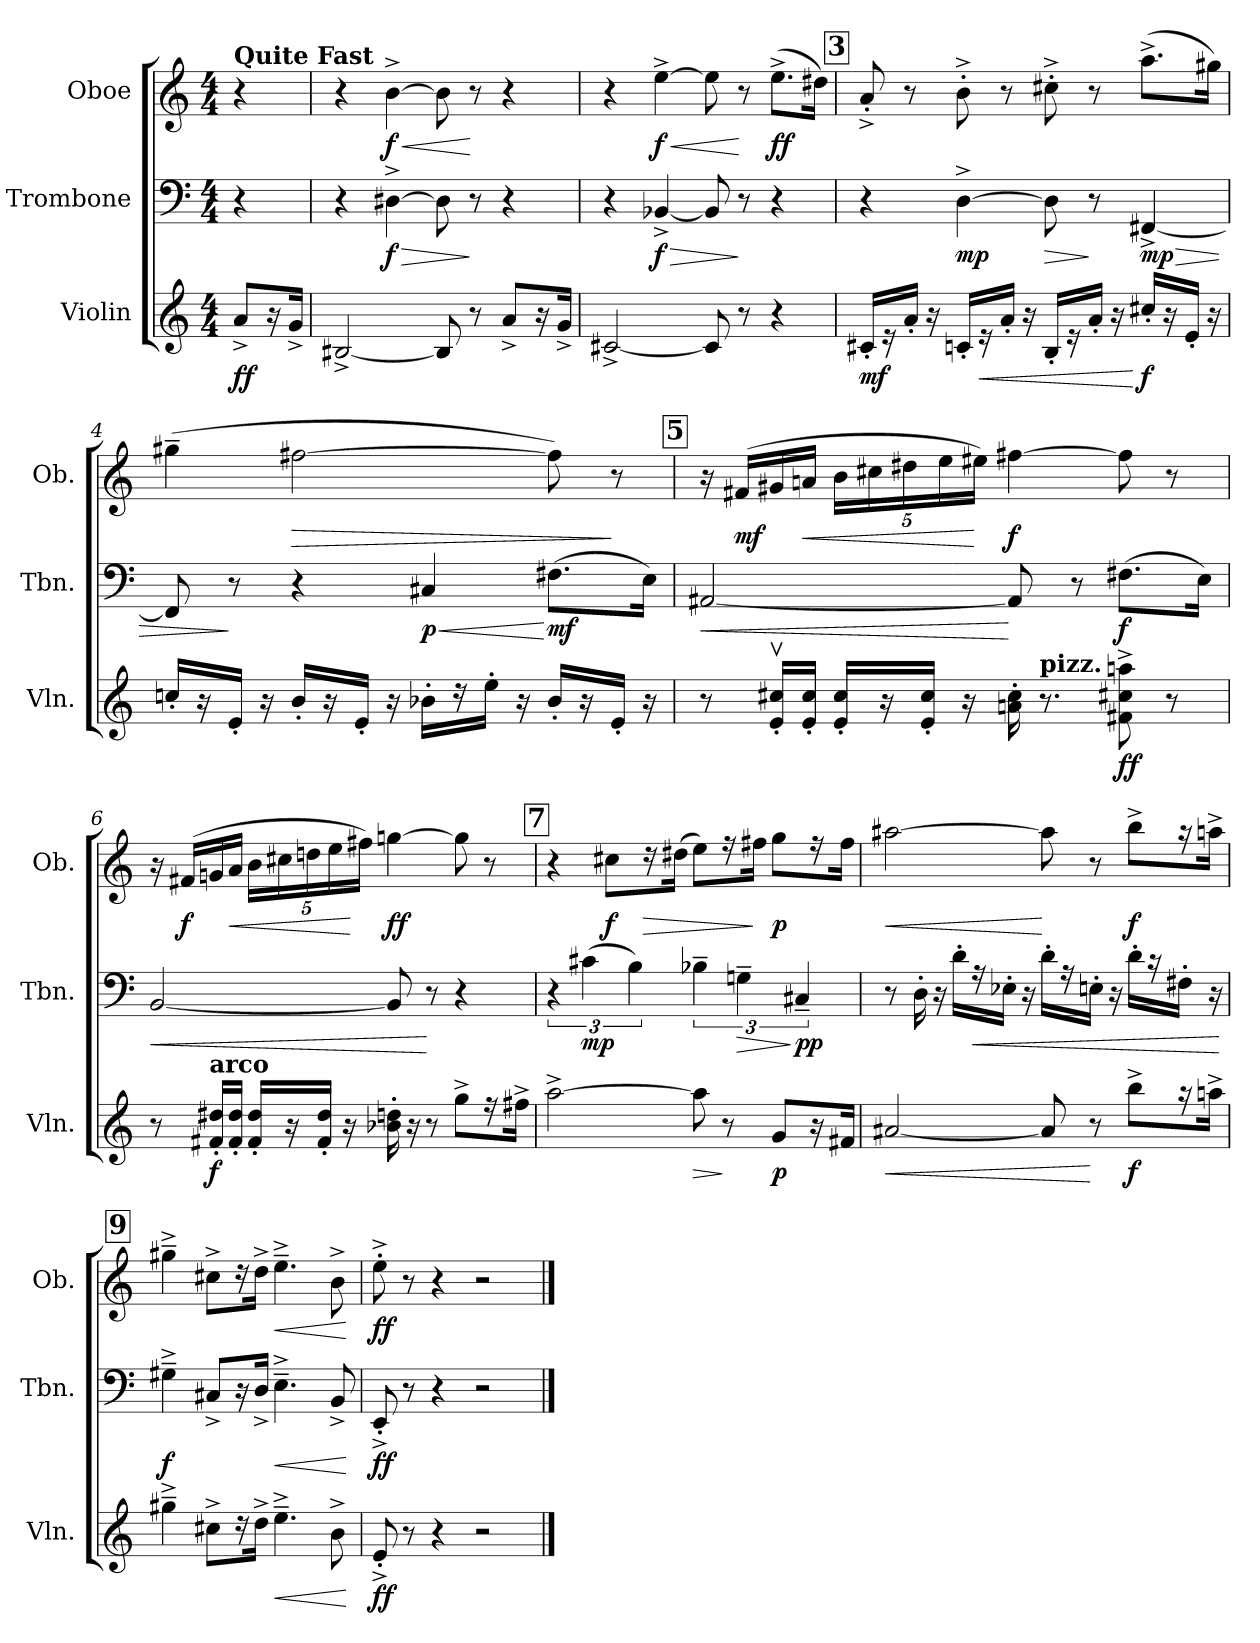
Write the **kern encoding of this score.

**kern	**dynam	**kern	**dynam	**kern	**dynam
*part3	*part3	*part2	*part2	*part1	*part1
*staff3	*staff3	*staff2	*staff2	*staff1	*staff1
*I"Violin	*	*I"Trombone	*	*I"Oboe	*
*I'Vln.	*	*I'Tbn.	*	*I'Ob.	*
*clefG2	*	*clefF4	*	*clefG2	*
*k[]	*	*k[]	*	*k[]	*
*C:	*	*C:	*	*C:	*
*M4/4	*	*M4/4	*	*M4/4	*
*MM120	*	*MM120	*	*MM120	*
=	=	=	=	=	=
!	!	!	!	!LO:TX:a:B:t=Quite Fast	!
!	!LO:DY:b	!	!	!	!
8a^</L	ff	4r	.	4r	.
16r	.	.	.	.	.
16g^</Jk	.	.	.	.	.
=1	=1	=1	=1	=1	=1
[2B#X^</	.	4r	.	4r	.
!	!	!	!LO:HP:b	!	!LO:HP:b
!	!	!	!LO:DY:n=1:b	!	!LO:DY:n=1:b
.	.	[4D#X^>\	> f	[4b^>\	< f
8B#/]	.	8D#\]	.	8b\]	.
8r	.	8r	]	8r	[
8a^</L	.	4r	.	4r	.
16r	.	.	.	.	.
16g^</Jk	.	.	.	.	.
=2	=2	=2	=2	=2	=2
[2c#X^</	.	4r	.	4r	.
!	!	!	!LO:HP:b	!	!LO:HP:b
!	!	!	!LO:DY:n=1:b	!	!LO:DY:n=1:b
.	.	[4BB-X^</	> f	[4ee^>\	< f
8c#/]	.	8BB-/]	.	8ee\]	.
8r	.	8r	]	8r	[
!	!	!	!	!	!LO:DY:n=2:b
4r	.	4r	.	(>8.ee^>\L	ff
.	.	.	.	16dd#X\Jk)	.
!!LO:LB:g=z
!!LO:REH:place=s1:a:t=3
=3	=3	=3	=3	=3	=3
!	!LO:DY:b	!	!	!	!
16c#X'</KL	mf	4r	.	8a^<'</	.
16r	.	.	.	.	.
16a'</Jk	.	.	.	8r	.
16r	.	.	.	.	.
!	!	!	!LO:DY:b	!	!
16cn'</KL	.	[4D^>\	mp	8b^>'>\	.
!	!LO:HP:b	!	!	!	!
16r	<	.	.	.	.
16a'</Jk	.	.	.	8r	.
16r	.	.	.	.	.
!	!	!	!LO:HP:b	!	!
16B'</KL	.	8D\]	>	8cc#X^>'>\	.
16r	.	.	.	.	.
16a'</Jk	.	8r	]	8r	.
16r	.	.	.	.	.
!	!LO:DY:n=1:b	!	!LO:HP:b	!	!
!	!	!	!LO:DY:n=1:b	!	!
16cc#X'</KL	[ f	[4FF#X^</	> mp	(>8.aa^>\L	.
16r	.	.	.	.	.
16e'</Jk	.	.	.	.	.
16r	.	.	.	16gg#X\Jk)	.
=4	=4	=4	=4	=4	=4
16ccn'</KL	.	8FF#/]	.	(>4gg#X~>\	.
16r	.	.	.	.	.
16e'</Jk	.	8r	]	.	.
16r	.	.	.	.	.
!	!	!	!	!	!LO:HP:b
16b'</KL	.	4r	.	[2ff#X\	>
16r	.	.	.	.	.
16e'</Jk	.	.	.	.	.
16r	.	.	.	.	.
!	!	!	!LO:HP:b	!	!
!	!	!	!LO:DY:n=1:b	!	!
16b-X'>\KL	.	4C#X/	< p	.	.
16r	.	.	.	.	.
16ee'>\Jk	.	.	.	.	.
16r	.	.	.	.	.
!	!	!	!LO:DY:n=2:b	!	!
16b-'</KL	.	(>8.F#X\L	[ mf	8ff#\])	.
16r	.	.	.	.	.
16e'</Jk	.	.	.	8r	]
16r	.	16E\Jk)	.	.	.
!!LO:LB:g=z
!!LO:REH:place=s1:a:t=5
=5	=5	=5	=5	=5	=5
!	!	!	!LO:HP:b	!	!
8r	.	[2AA#X/	<	16r	.
!	!	!	!	!	!LO:DY:b
.	.	.	.	(>16f#X/LL	mf
16e/v>'< 16cc#X/v>'<LL	.	.	.	16g#X/	.
!	!	!	!	!	!LO:HP:b
16e/'< 16cc#/'<JJ	.	.	.	16an/JJ	<
16e/'< 16cc#/'<KL	.	.	.	20b\LL	.
.	.	.	.	20cc#X\	.
16r	.	.	.	.	.
.	.	.	.	20dd#X\	.
16e/'< 16cc#/'<Jk	.	.	.	.	.
.	.	.	.	20ee\	.
16r	.	.	.	.	.
.	.	.	.	20ee#X\JJ)	[
!	!	!	!	!	!LO:DY:b
16an\'> 16cc#\'>	.	8AA#/]	[	[4ff#X\	f
!LO:TX:a:B:t=pizz.	!	!	!	!	!
8.r	.	.	.	.	.
.	.	8r	.	.	.
!	!LO:DY:b	!	!LO:DY:b	!	!
8f#X\^> 8cc#X\^> 8aan\^>	ff	(>8.F#X\L	f	8ff#\]	.
8r	.	.	.	8r	.
.	.	16E\Jk)	.	.	.
=6	=6	=6	=6	=6	=6
!	!	!	!LO:HP:b	!	!
8r	.	[2BB/	<	16r	.
!	!	!	!	!	!LO:DY:b
.	.	.	.	(>16f#X/LL	f
!LO:TX:a:B:t=arco	!	!	!	!	!
!	!LO:DY:b	!	!	!	!
16f#X/'< 16dd#X/'<LL	f	.	.	16gn/	.
!	!	!	!	!	!LO:HP:b
16f#/'< 16dd#/'<JJ	.	.	.	16a/JJ	<
16f#/'< 16dd#/'<KL	.	.	.	20b\LL	.
.	.	.	.	20cc#X\	.
16r	.	.	.	.	.
.	.	.	.	20ddn\	.
16f#/'< 16dd#/'<Jk	.	.	.	.	.
.	.	.	.	20ee\	.
16r	.	.	.	.	.
.	.	.	.	20ff#X\JJ)	[
!	!	!	!	!	!LO:DY:b
16b-X\'> 16ddn\'>	.	8BB/]	.	[4ggn\	ff
16r	.	.	.	.	.
8r	.	8r	[	.	.
8gg^>\L	.	4r	.	8gg\]	.
16r	.	.	.	8r	.
16ff#X^>\Jk	.	.	.	.	.
!!LO:PB:g=z
!!LO:REH:place=s1:a:t=7
=7	=7	=7	=7	=7	=7
[2aa^>\	.	6r	.	4r	.
!	!	!	!LO:DY:b	!	!
.	.	(>6c#X\	mp	.	.
!	!	!	!	!	!LO:DY:b
.	.	.	.	8cc#X\L	f
.	.	6B\)	.	.	.
!	!	!	!	!	!LO:HP:b
.	.	.	.	16r	>
.	.	.	.	(>16dd#X\Jk	.
!	!LO:HP:b	!	!	!	!
8aa\]	>	6B-X~>\	.	8ee\L)	.
8r	]	.	.	16r	.
!	!	!	!LO:HP:b	!	!
.	.	6Gn~>\	>	.	.
.	.	.	.	16ff#X\Jk	]
!	!LO:DY:b	!	!	!	!LO:DY:b
8g/L	p	.	.	8gg\L	p
!	!	!	!LO:DY:n=1:b	!	!
.	.	6C#X~</	] pp	.	.
16r	.	.	.	16r	.
16f#X/Jk	.	.	.	16ff#\Jk	.
=8	=8	=8	=8	=8	=8
!	!LO:HP:b	!	!	!	!LO:HP:b
[2a#X/	<	8r	.	[2aa#X\	<
.	.	16D'>\	.	.	.
.	.	16r	.	.	.
.	.	16d'>\KL	.	.	.
!	!	!	!LO:HP:b	!	!
.	.	16r	<	.	.
.	.	16E-X'>\Jk	.	.	.
.	.	16r	.	.	.
8a#/]	.	16d'>\KL	.	8aa#\]	[
.	.	16r	.	.	.
8r	[	16En'>\Jk	.	8r	.
.	.	16r	.	.	.
!	!LO:DY:b	!	!	!	!LO:DY:b
8bb^>\L	f	16d'>\KL	.	8bb^>\L	f
.	.	16r	.	.	.
16r	.	16F#X'>\Jk	.	16r	.
16aan^>\Jk	.	16r	.	16aan^>\Jk	.
.	.	.	[	.	.
!!LO:LB:g=z
!!LO:REH:place=s1:a:t=9
=9	=9	=9	=9	=9	=9
!	!	!	!LO:DY:b	!	!
4gg#X^>~>\	.	4G#X^>~>\	f	4gg#X^>~>\	.
8cc#X^>\L	.	8C#X^</L	.	8cc#X^>\L	.
16r	.	16r	.	16r	.
16dd^>\Jk	.	16D^</Jk	.	16dd^>\Jk	.
!	!LO:HP:b	!	!LO:HP:b	!	!LO:HP:b
4.ee^>~>\	<	4.E^>~>\	<	4.ee^>~>\	<
8b^>\	.	8BB^</	.	8b^>\	.
.	[	.	[	.	[
=10	=10	=10	=10	=10	=10
!	!LO:DY:b	!	!LO:DY:b	!	!LO:DY:b
8e^<'</	ff	8EE^<'</	ff	8ee^>'>\	ff
8r	.	8r	.	8r	.
4r	.	4r	.	4r	.
2r	.	2r	.	2r	.
==	==	==	==	==	==
*-	*-	*-	*-	*-	*-
